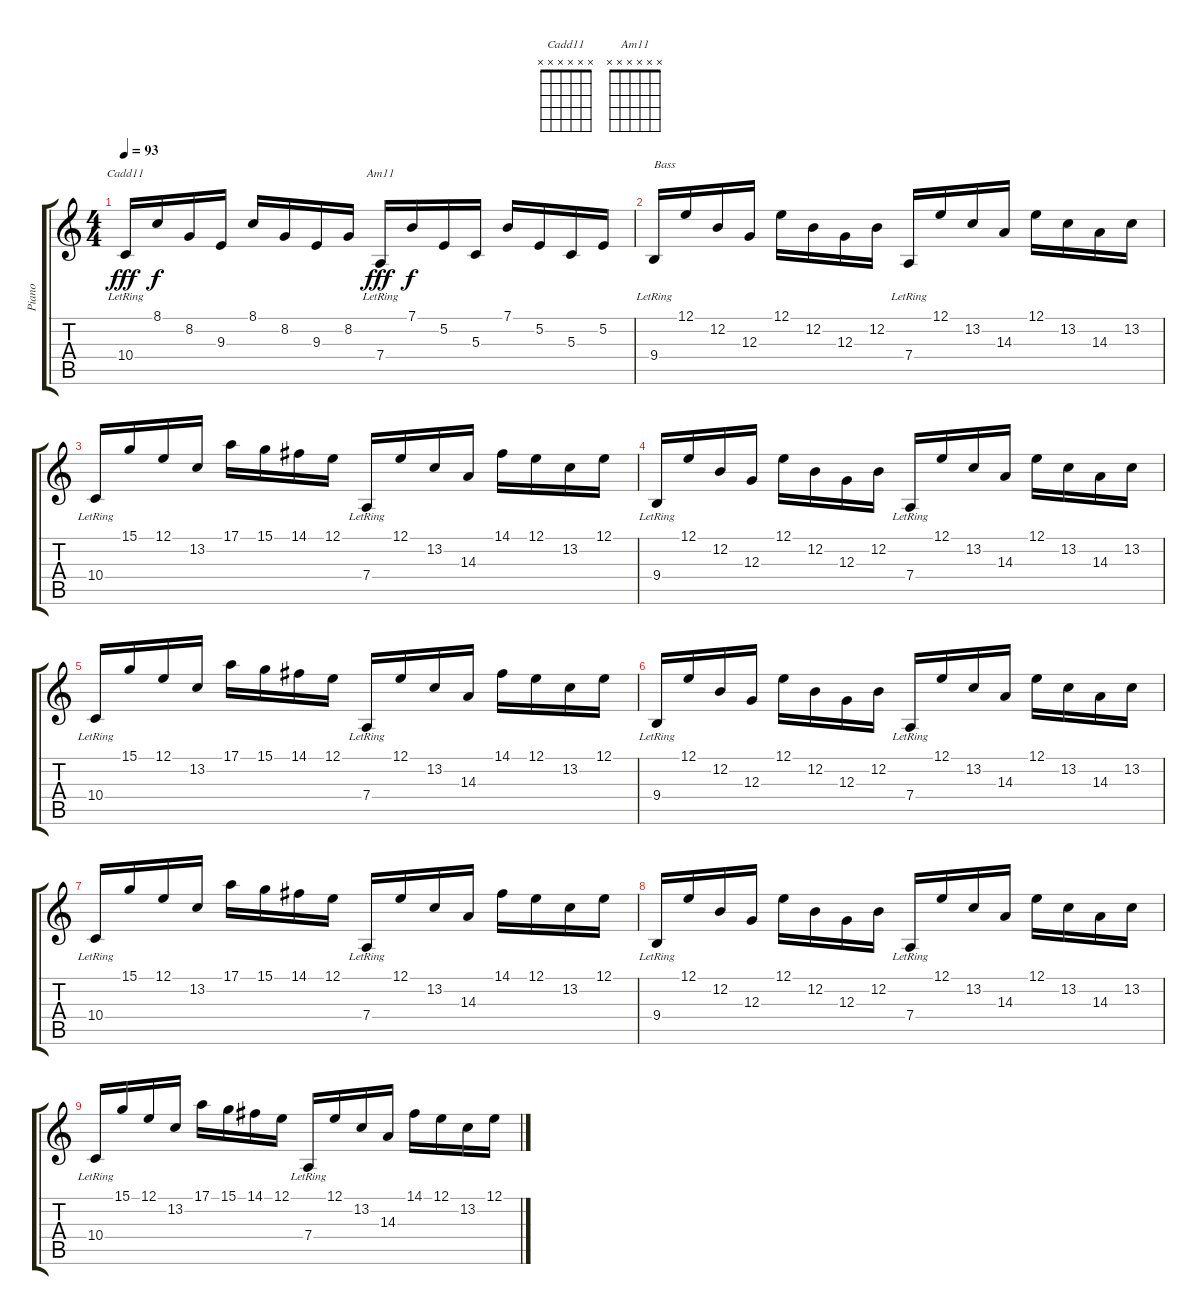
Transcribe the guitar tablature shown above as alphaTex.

\track ("Piano" "Piano") {instrument brightacousticpiano}
\staff {score tabs}
\tuning (E4 B3 G3 D3 A2 E2) {hide}
\chord ("Cadd11" x x x x x x) {firstfret 0}
\chord ("Am11" x x x x x x) {firstfret 0}
\ts (4 4)
\tempo 93
\clef g2
\ks c
10.4{lr}.16{ch "Cadd11" dy fff} 8.1.16{dy f} 8.2.16 9.3.16 8.1.16 8.2.16 9.3.16 8.2.16 7.4{lr}.16{ch "Am11" dy fff} 7.1.16{dy f} 5.2.16 5.3.16 7.1.16 5.2.16 5.3.16 5.2.16 |
9.4{lr}.16{txt "Bass"} 12.1.16 12.2.16 12.3.16 12.1.16 12.2.16 12.3.16 12.2.16 7.4{lr}.16 12.1.16 13.2.16 14.3.16 12.1.16 13.2.16 14.3.16 13.2.16 |
10.4{lr}.16 15.1.16 12.1.16 13.2.16 17.1.16 15.1.16 14.1.16 12.1.16 7.4{lr}.16 12.1.16 13.2.16 14.3.16 14.1.16 12.1.16 13.2.16 12.1.16 |
9.4{lr}.16 12.1.16 12.2.16 12.3.16 12.1.16 12.2.16 12.3.16 12.2.16 7.4{lr}.16 12.1.16 13.2.16 14.3.16 12.1.16 13.2.16 14.3.16 13.2.16 |
10.4{lr}.16 15.1.16 12.1.16 13.2.16 17.1.16 15.1.16 14.1.16 12.1.16 7.4{lr}.16 12.1.16 13.2.16 14.3.16 14.1.16 12.1.16 13.2.16 12.1.16 |
9.4{lr}.16 12.1.16 12.2.16 12.3.16 12.1.16 12.2.16 12.3.16 12.2.16 7.4{lr}.16 12.1.16 13.2.16 14.3.16 12.1.16 13.2.16 14.3.16 13.2.16 |
10.4{lr}.16 15.1.16 12.1.16 13.2.16 17.1.16 15.1.16 14.1.16 12.1.16 7.4{lr}.16 12.1.16 13.2.16 14.3.16 14.1.16 12.1.16 13.2.16 12.1.16 |
9.4{lr}.16 12.1.16 12.2.16 12.3.16 12.1.16 12.2.16 12.3.16 12.2.16 7.4{lr}.16 12.1.16 13.2.16 14.3.16 12.1.16 13.2.16 14.3.16 13.2.16 |
10.4{lr}.16 15.1.16 12.1.16 13.2.16 17.1.16 15.1.16 14.1.16 12.1.16 7.4{lr}.16 12.1.16 13.2.16 14.3.16 14.1.16 12.1.16 13.2.16 12.1.16
